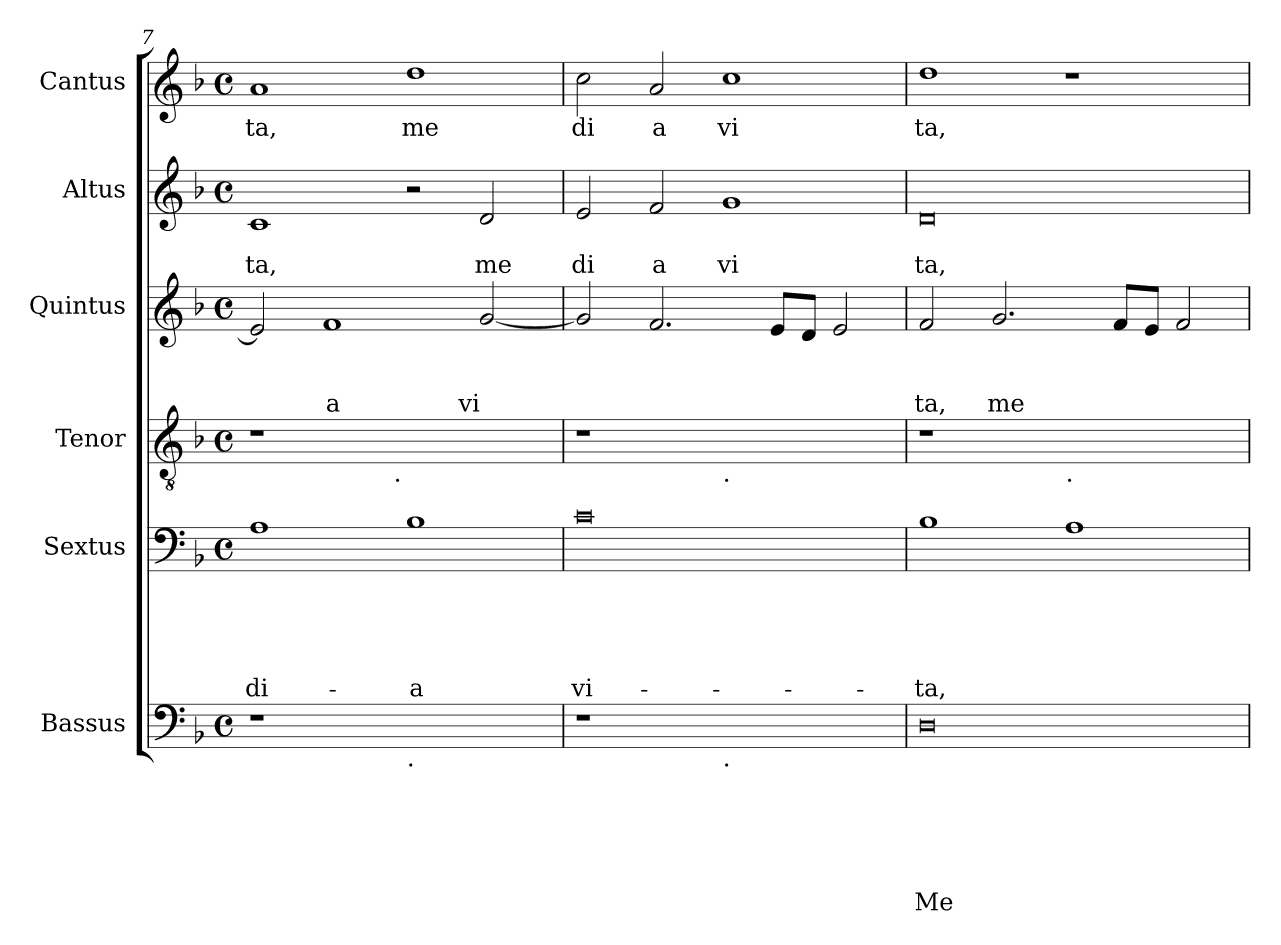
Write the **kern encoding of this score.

**kern	**text	**text	**text	**text	**text	**text	**kern	**text	**text	**text	**text	**text	**kern	**kern	**text	**text	**text	**kern	**text	**text	**kern	**text
*part6	*part6	*part6	*part6	*part6	*part6	*part6	*part5	*part5	*part5	*part5	*part5	*part5	*part4	*part3	*part3	*part3	*part3	*part2	*part2	*part2	*part1	*part1
*staff6	*staff6	*staff6	*staff6	*staff6	*staff6	*staff6	*staff5	*staff5	*staff5	*staff5	*staff5	*staff5	*staff4	*staff3	*staff3	*staff3	*staff3	*staff2	*staff2	*staff2	*staff1	*staff1
*I"Bassus	*	*	*	*	*	*	*I"Sextus	*	*	*	*	*	*I"Tenor	*I"Quintus	*	*	*	*I"Altus	*	*	*I"Cantus	*
!!LO:LB:g=z
*clefF4	*	*	*	*	*	*	*clefF4	*	*	*	*	*	*clefGv2	*clefG2	*	*	*	*clefG2	*	*	*clefG2	*
*k[b-]	*	*	*	*	*	*	*k[b-]	*	*	*	*	*	*k[b-]	*k[b-]	*	*	*	*k[b-]	*	*	*k[b-]	*
*F:	*	*	*	*	*	*	*F:	*	*	*	*	*	*F:	*F:	*	*	*	*F:	*	*	*F:	*
*M4/4	*	*	*	*	*	*	*M4/4	*	*	*	*	*	*M4/4	*M4/4	*	*	*	*M4/4	*	*	*M4/4	*
*met(c)	*	*	*	*	*	*	*met(c)	*	*	*	*	*	*met(c)	*met(c)	*	*	*	*met(c)	*	*	*met(c)	*
=7	=7	=7	=7	=7	=7	=7	=7	=7	=7	=7	=7	=7	=7	=7	=7	=7	=7	=7	=7	=7	=7	=7
!	!	!	!	!	!	!	!	!	!	!	!	!LO:LY:b	!	!	!	!	!	!	!	!LO:LY:b	!	!LO:LY:b
*	*	*	*	*	*	*	*	*	*	*	*	*	*^	*	*	*	*	*	*	*	*	*
1r	.	.	.	.	.	.	1A	.	.	.	.	-di-	1r	2ryy	2e/]	.	.	.	1c	.	-ta,	1a	ta,
!	!	!	!	!	!	!	!	!	!	!	!	!	!	!	!	!	!	!LO:LY:b	!	!	!	!	!
.	.	.	.	.	.	.	.	.	.	.	.	.	.	4...ryy	1f	.	.	-a	.	.	.	.	.
!	!	!	!	!	!	!	!	!	!	!	!	!	!	!LO:TX:b:t=.	!	!	!	!	!	!	!	!	!
.	.	.	.	.	.	.	.	.	.	.	.	.	.	1ryy	.	.	.	.	.	.	.	.	.
!LO:TX:b:t=.	!	!	!	!	!	!	!	!	!	!	!	!	!	!	!	!	!	!	!	!	!	!	!
!	!	!	!	!	!	!	!	!	!	!	!	!LO:LY:b	!	!	!	!	!	!	!	!	!	!	!LO:LY:b
1ryy	.	.	.	.	.	.	1B-	.	.	.	.	-a	1ryy	.	.	.	.	.	2r	.	.	1dd	me
!	!	!	!	!	!	!	!	!	!	!	!	!	!	!	!	!	!	!LO:LY:b	!	!	!LO:LY:b	!	!
.	.	.	.	.	.	.	.	.	.	.	.	.	.	.	[<2g/	.	.	vi	2d/	.	me	.	.
.	.	.	.	.	.	.	.	.	.	.	.	.	.	32ryy	.	.	.	.	.	.	.	.	.
=8!	=8!	=8!	=8!	=8!	=8!	=8!	=8!	=8!	=8!	=8!	=8!	=8!	=8!	=8!	=8!	=8!	=8!	=8!	=8!	=8!	=8!	=8!	=8!
!	!	!	!	!	!	!	!	!	!	!	!	!LO:LY:b	!	!	!	!	!	!	!	!	!LO:LY:b	!	!LO:LY:b
*	*	*	*	*	*	*	*	*	*	*	*	*	*v	*v	*	*	*	*	*	*	*	*	*
1r	.	.	.	.	.	.	0c	.	.	.	.	vi-	1r	2g/]	.	.	.	2e/	.	di	2cc\	di
!	!	!	!	!	!	!	!	!	!	!	!	!	!	!	!	!	!	!	!	!LO:LY:b	!	!LO:LY:b
.	.	.	.	.	.	.	.	.	.	.	.	.	.	2.f/	.	.	.	2f/	.	a	2a/	a
!	!	!	!	!	!	!	!	!	!	!	!	!	!LO:TX:b:t=.	!	!	!	!	!	!	!	!	!
!LO:TX:b:t=.	!	!	!	!	!	!	!	!	!	!	!	!	!	!	!	!	!	!	!	!	!	!
!	!	!	!	!	!	!	!	!	!	!	!	!	!	!	!	!	!	!	!	!LO:LY:b	!	!LO:LY:b
1ryy	.	.	.	.	.	.	.	.	.	.	.	.	1ryy	.	.	.	.	1g	.	vi	1cc	vi
.	.	.	.	.	.	.	.	.	.	.	.	.	.	8e/L	.	.	.	.	.	.	.	.
.	.	.	.	.	.	.	.	.	.	.	.	.	.	8d/J	.	.	.	.	.	.	.	.
.	.	.	.	.	.	.	.	.	.	.	.	.	.	2e/	.	.	.	.	.	.	.	.
=9!	=9!	=9!	=9!	=9!	=9!	=9!	=9!	=9!	=9!	=9!	=9!	=9!	=9!	=9!	=9!	=9!	=9!	=9!	=9!	=9!	=9!	=9!
!	!	!	!	!	!	!LO:LY:b	!	!	!	!	!	!LO:LY:b	!	!	!	!	!LO:LY:b	!	!	!LO:LY:b	!	!LO:LY:b
0D	.	.	.	.	.	Me-	1B-	.	.	.	.	-ta,	1r	2f/	.	.	ta,	0d	.	ta,	1dd	ta,
!	!	!	!	!	!	!	!	!	!	!	!	!	!	!	!	!	!LO:LY:b	!	!	!	!	!
.	.	.	.	.	.	.	.	.	.	.	.	.	.	2.g/	.	.	me	.	.	.	.	.
!	!	!	!	!	!	!	!	!	!	!	!	!	!LO:TX:b:t=.	!	!	!	!	!	!	!	!	!
.	.	.	.	.	.	.	1A	.	.	.	.	.	1ryy	.	.	.	.	.	.	.	1r	.
.	.	.	.	.	.	.	.	.	.	.	.	.	.	8f/L	.	.	.	.	.	.	.	.
.	.	.	.	.	.	.	.	.	.	.	.	.	.	8e/J	.	.	.	.	.	.	.	.
.	.	.	.	.	.	.	.	.	.	.	.	.	.	2f/	.	.	.	.	.	.	.	.
=!	=!	=!	=!	=!	=!	=!	=!	=!	=!	=!	=!	=!	=!	=!	=!	=!	=!	=!	=!	=!	=!	=!
*-	*-	*-	*-	*-	*-	*-	*-	*-	*-	*-	*-	*-	*-	*-	*-	*-	*-	*-	*-	*-	*-	*-
